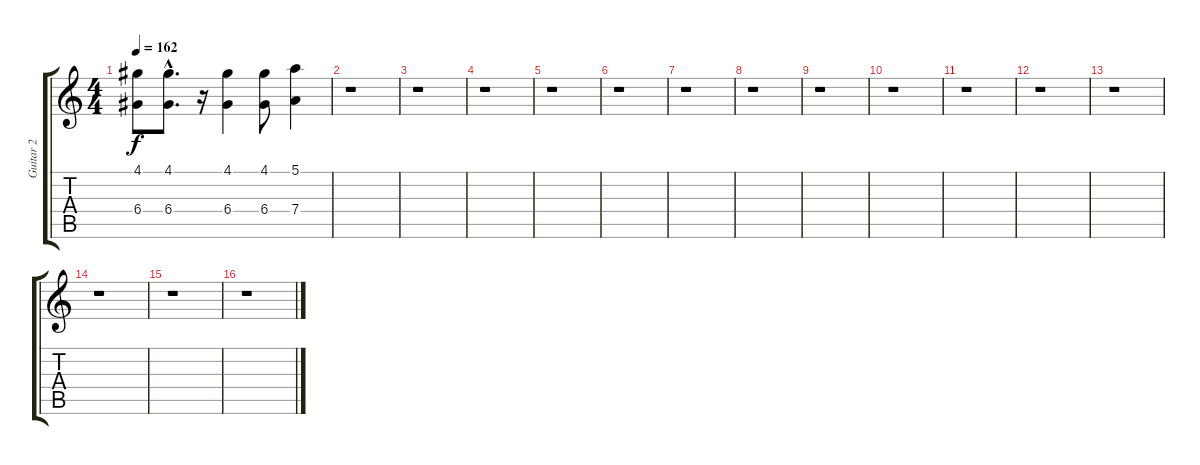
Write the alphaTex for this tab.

\track ("Guitar 2" "Guitar 2") {instrument distortionguitar}
\staff {score tabs}
\tuning (E4 B3 G3 D3 A2 E2) {hide}
\ts (4 4)
\tempo 162
\clef g2
\ks c
(4.1{t} 6.4{t}).8{dy f} (4.1{hac} 6.4{hac}).8{d} r.16 (4.1 6.4).4 (4.1 6.4).8 (5.1 7.4).4 |
r.1 |
r.1 |
r.1 |
r.1 |
r.1 |
r.1 |
r.1 |
r.1 |
r.1 |
r.1 |
r.1 |
r.1 |
r.1 |
r.1 |
r.1
